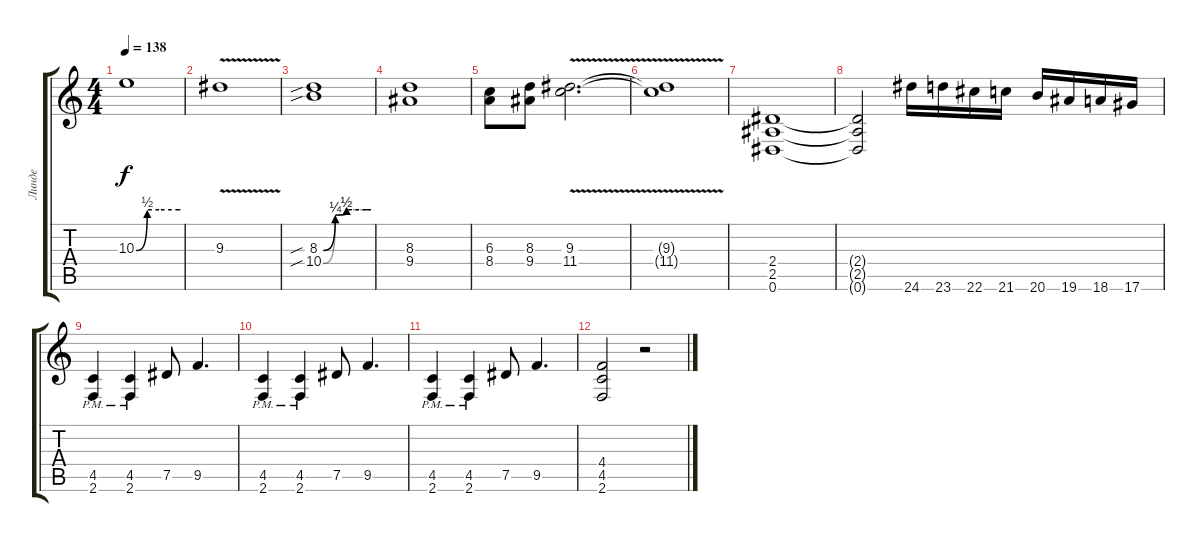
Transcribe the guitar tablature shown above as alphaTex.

\track ("Линде" "Линде") {instrument distortionguitar}
\staff {score tabs}
\tuning (Eb4 Bb3 Gb3 Db3 Ab2 Eb2) {hide}
\ts (4 4)
\tempo 138
\clef g2
\ks c
10.3{be (custom 0 0 15 2 31 2 58 2 60 2)}.1{dy f} |
9.3{v}.1 |
(8.3{be (custom 0 0 15 1 29 2 31 2 54 2 60 2) sib} 10.4{be (custom 0 0 15 1 30 2 60 2) sib}).1 |
(8.3 9.4).1 |
(6.3 8.4).8 (8.3 9.4).8 (9.3{v} 11.4{v}).2{d} |
(9.3{t} 11.4{t}).1 |
(2.4 2.5 0.6).1 |
(2.4{t} 2.5{t} 0.6{t}).2 24.6.16{instrument guitarfretnoise} 23.6.16 22.6.16 21.6.16 20.6.16 19.6.16 18.6.16 17.6.16 |
(4.5{pm} 2.6{pm}).4{instrument distortionguitar} (4.5{pm} 2.6{pm}).4 7.5.8 9.5.4{d} |
(4.5{pm} 2.6{pm}).4 (4.5{pm} 2.6{pm}).4 7.5.8 9.5.4{d} |
(4.5{pm} 2.6{pm}).4 (4.5{pm} 2.6{pm}).4 7.5.8 9.5.4{d} |
(4.4 4.5 2.6).2 r.2
